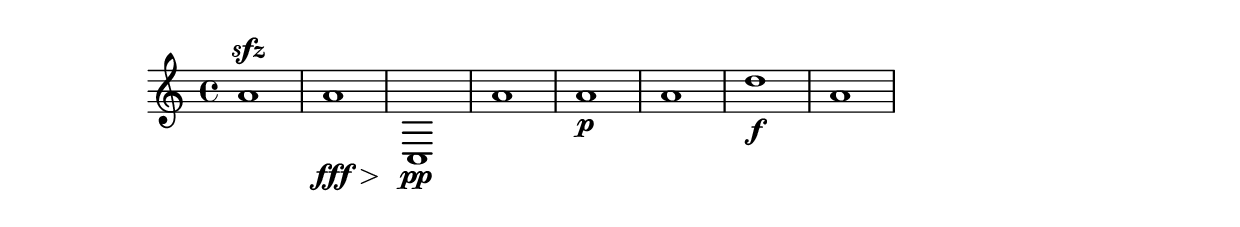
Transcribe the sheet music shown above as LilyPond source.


\version "2.6.0"
\header{
texidoc=" Dynamics appear below or above the staff.  If multiple
dynamics are linked with (de)crescendi, they should be on the same
line. Isolated dynamics may be forced up or down.
 "
}



\score{
\relative c''{
a1^\sfz
a1\fff\> c,,\!\pp a'' a\p

% We need this to test if we get two Dynamic line spanners
a

% because do_removal_processing ()
% doesn't seem to post_process elements
d\f

a

}
\layout{
}
\midi{
\tempo 1 = 60
}
}

